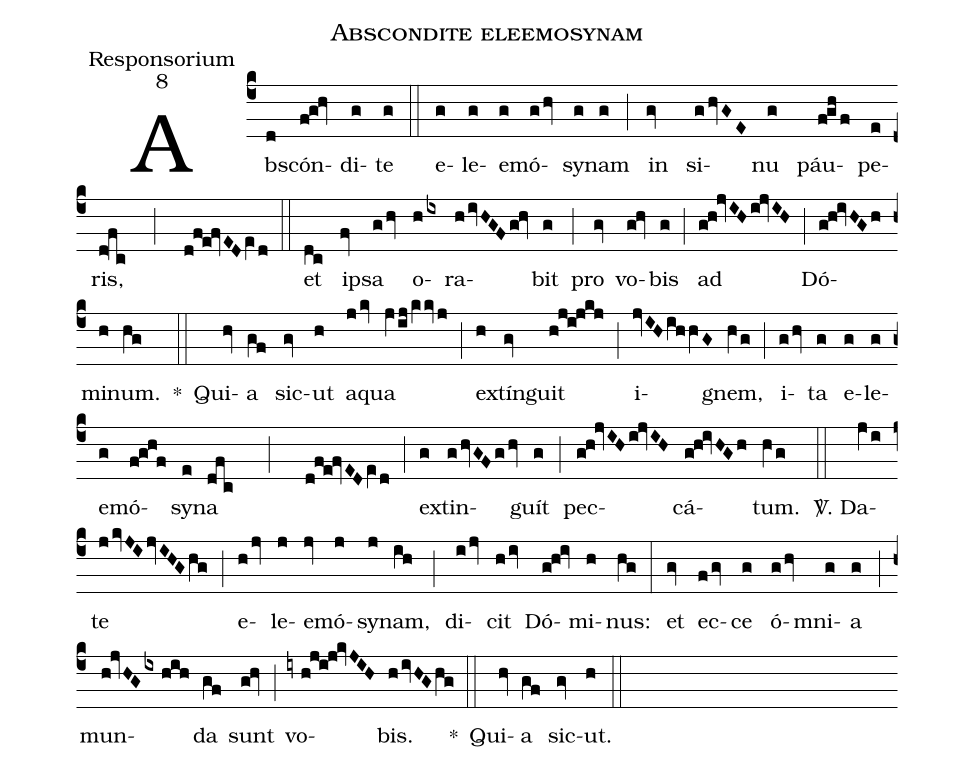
name:Abscondite eleemosynam;
office-part:Responsorium;
mode:8;
%%
(c4)Ab(d)scón(f!g!hv)di(g)te(g) (::) e-(g)le(g)e(g)mó(ghv)sy(g)nam(g) (;) in(gv) si(ghvGE)nu(g) páu(fghf)pe(e)ris,(d!fc ; d!f!e!fvEDeVd) (::) et(dc) ip(fv)sa(ghv) o-(hix)ra(hivHGFg!hv)bit(g) (;) pro(gv) vo(g!hv)bis(g) (;) ad(g!h!jvIHi!jvIH) (;) Dó(g!h!ivHGh)mi(h)num.(hg) *(::) Qui(hv)a(gf) sic(gv)ut(h) aq(jkv)ua(jVij/kVkvj) (;) ex(h)tín(gv)guit(h!j!i!j!k!j) (;) i-(jvIHiV!hhVG)gnem,(hVg) (;) i-(ghv)ta(g) e-(g)le(g)e(g)mó(f!g!h!f)sy(e)na(dfc ; d!f!e!fvEDeVd) (;) ex(g)tin(ghvGFghv)guít(g) (;) pec(g!h!jvIHi!jvIH)cá(g!h!ivHGh)tum.(hVg) (::) <sp>V/</sp>. Da(jVi)te(jkvJIjvIHGhg) (;) e-(hjv)le(j)e(jv)mó(j)sy(j)nam,(ih) (;) di(ijv)cit(hiv) Dó(g!h!iv)mi(h)nus:(hg) (:) et(gv) ec(fgv)ce(g) ó-(ghv)mni(g)a(g) (;) mun(h!jvHG/ix/hih)da(gf) sunt(g!hv) (;) vo(iy/h!j!i!j!kvJIH)bis.(hivHGhg) *(::) Qui(hv)a(gf) sic(gv)ut.(h) (::)
